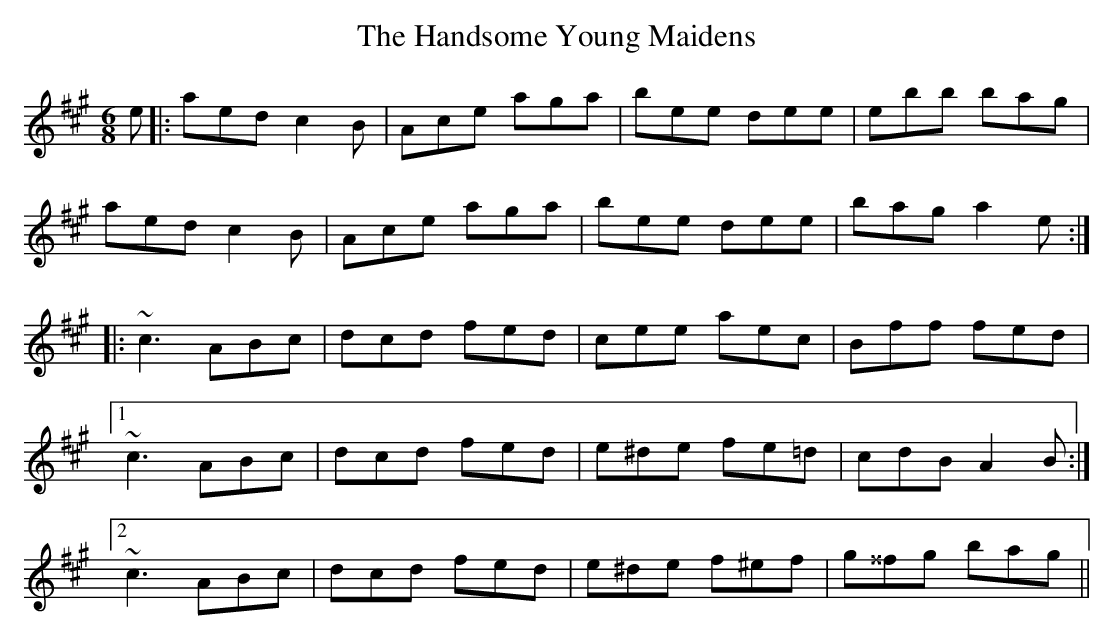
X:1
T: The Handsome Young Maidens
M: 6/8
L: 1/8
K: Amaj
e|:aed c2B|Ace aga|bee dee|ebb bag|
aed c2B|Ace aga|bee dee|bag a2e:|
|:~c3 ABc|dcd fed|cee aec|Bff fed|
[1 ~c3 ABc|dcd fed|e^de fe=d|cdB A2B:|
[2 ~c3 ABc|dcd fed|e^de f^ef|g^^fg bag||
